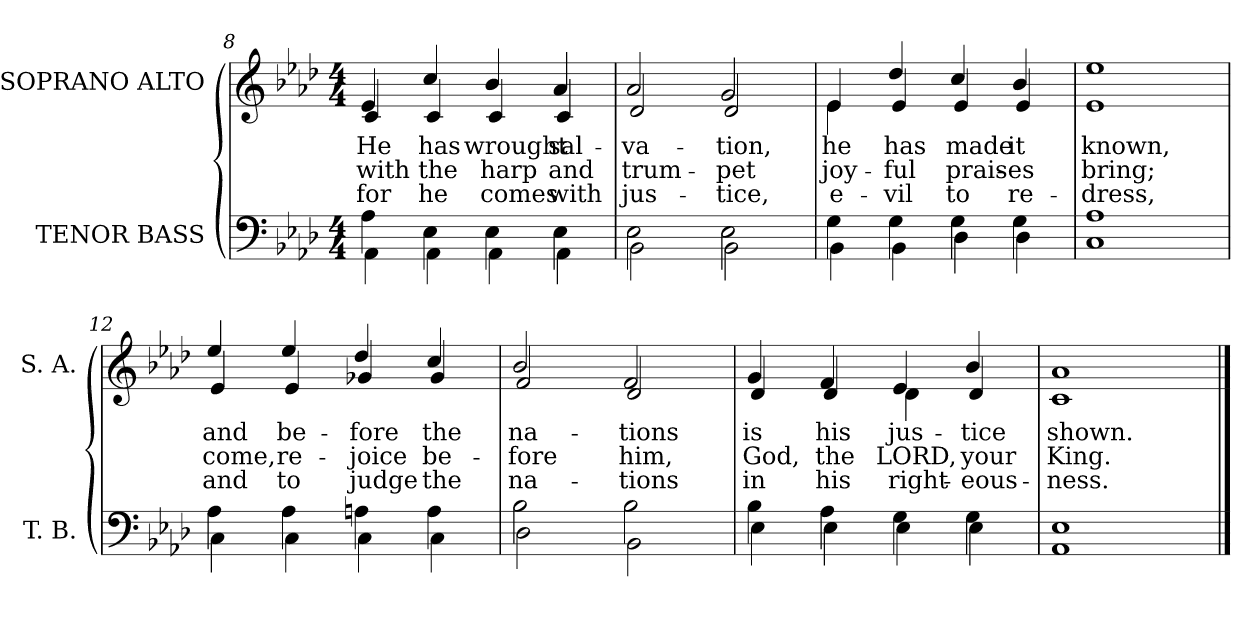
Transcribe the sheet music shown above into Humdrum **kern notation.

**kern	**kern	**text	**text	**text
*part2	*part1	*part1	*part1	*part1
*staff2	*staff1	*staff1	*staff1	*staff1
*I"TENOR BASS	*I"SOPRANO ALTO	*	*	*
*I'T. B.	*I'S. A.	*	*	*
!!LO:LB:g=z
*clefF4	*clefG2	*	*	*
*k[b-e-a-d-]	*k[b-e-a-d-]	*	*	*
*A-:	*A-:	*	*	*
*M4/4	*M4/4	*	*	*
=8	=8	=8	=8	=8
*^	*	*	*	*
!	!	!	!LO:LY:b:color=#000000	!LO:LY:b:color=#000000	!LO:LY:b:color=#000000
*	*	*^	*	*	*
4A-i\	4AA-i\	4e-i/	4ci/	He	with	for
!	!	!	!	!LO:LY:b:color=#000000	!LO:LY:b:color=#000000	!LO:LY:b:color=#000000
4E-i\	4AA-i\	4cci/	4ci/	has	the	he
!	!	!	!	!LO:LY:b:color=#000000	!LO:LY:b:color=#000000	!LO:LY:b:color=#000000
4E-i\	4AA-i\	4b-i/	4ci/	wrought	harp	comes
!	!	!	!	!LO:LY:b:color=#000000	!LO:LY:b:color=#000000	!LO:LY:b:color=#000000
4E-i\	4AA-i\	4a-i/	4ci/	sal-	and	with
=9	=9	=9	=9	=9	=9	=9
!	!	!	!	!LO:LY:b:color=#000000	!LO:LY:b:color=#000000	!LO:LY:b:color=#000000
2E-i\	2BB-i\	2a-i/	2d-i/	-va-	trum-	jus-
!	!	!	!	!LO:LY:b:color=#000000	!LO:LY:b:color=#000000	!LO:LY:b:color=#000000
2E-i\	2BB-i\	2gi/	2d-i/	-tion,	-pet	-tice,
=10	=10	=10	=10	=10	=10	=10
!	!	!	!	!LO:LY:b:color=#000000	!LO:LY:b:color=#000000	!LO:LY:b:color=#000000
4Gi\	4BB-i\	4e-i/	4e-i\	he	joy-	e-
!	!	!	!	!LO:LY:b:color=#000000	!LO:LY:b:color=#000000	!LO:LY:b:color=#000000
4Gi\	4BB-i\	4dd-i/	4e-i/	has	-ful	-vil
!	!	!	!	!LO:LY:b:color=#000000	!LO:LY:b:color=#000000	!LO:LY:b:color=#000000
4Gi\	4D-i\	4cci/	4e-i/	made	prais-	to
!	!	!	!	!LO:LY:b:color=#000000	!LO:LY:b:color=#000000	!LO:LY:b:color=#000000
4Gi\	4D-i\	4b-i/	4e-i/	it	-es	re-
=11	=11	=11	=11	=11	=11	=11
!	!	!	!	!LO:LY:b:color=#000000	!LO:LY:b:color=#000000	!LO:LY:b:color=#000000
1A-i	1Ci	1ee-i	1e-i	known,	bring;	-dress,
!!LO:LB:g=z	!!
=12	=12	=12	=12	=12	=12	=12
!	!	!	!	!LO:LY:b:color=#000000	!LO:LY:b:color=#000000	!LO:LY:b:color=#000000
4A-i\	4Ci\	4ee-i/	4e-i/	and	come,	and
!	!	!	!	!LO:LY:b:color=#000000	!LO:LY:b:color=#000000	!LO:LY:b:color=#000000
4A-i\	4Ci\	4ee-i/	4e-i/	be-	re-	to
!	!	!	!	!LO:LY:b:color=#000000	!LO:LY:b:color=#000000	!LO:LY:b:color=#000000
4Ani\	4Ci\	4dd-i/	4g-Xi/	-fore	-joice	judge
!	!	!	!	!LO:LY:b:color=#000000	!LO:LY:b:color=#000000	!LO:LY:b:color=#000000
4Ai\	4Ci\	4cci/	4g-i/	the	be-	the
=13	=13	=13	=13	=13	=13	=13
!	!	!	!	!LO:LY:b:color=#000000	!LO:LY:b:color=#000000	!LO:LY:b:color=#000000
2B-i\	2D-i\	2b-i/	2fi/	na-	-fore	na-
!	!	!	!	!LO:LY:b:color=#000000	!LO:LY:b:color=#000000	!LO:LY:b:color=#000000
2B-i\	2BB-i\	2fi/	2d-i/	-tions	him,	-tions
=14	=14	=14	=14	=14	=14	=14
!	!	!	!	!LO:LY:b:color=#000000	!LO:LY:b:color=#000000	!LO:LY:b:color=#000000
4B-i\	4E-i\	4gi/	4d-i/	is	God,	in
!	!	!	!	!LO:LY:b:color=#000000	!LO:LY:b:color=#000000	!LO:LY:b:color=#000000
4A-i\	4E-i\	4fi/	4d-i/	his	the	his
!	!	!	!	!LO:LY:b:color=#000000	!LO:LY:b:color=#000000	!LO:LY:b:color=#000000
4Gi\	4E-i\	4e-i/	4d-i\	jus-	LORD,	right-
!	!	!	!	!LO:LY:b:color=#000000	!LO:LY:b:color=#000000	!LO:LY:b:color=#000000
4Gi\	4E-i\	4b-i/	4d-i/	-tice	your	-eous-
=15	=15	=15	=15	=15	=15	=15
!	!	!	!	!LO:LY:b:color=#000000	!LO:LY:b:color=#000000	!LO:LY:b:color=#000000
1E-i	1AA-i	1a-i	1ci	shown.	King.	-ness.
*v	*v	*	*	*	*	*
*	*v	*v	*	*	*
==	==	==	==	==
*-	*-	*-	*-	*-
